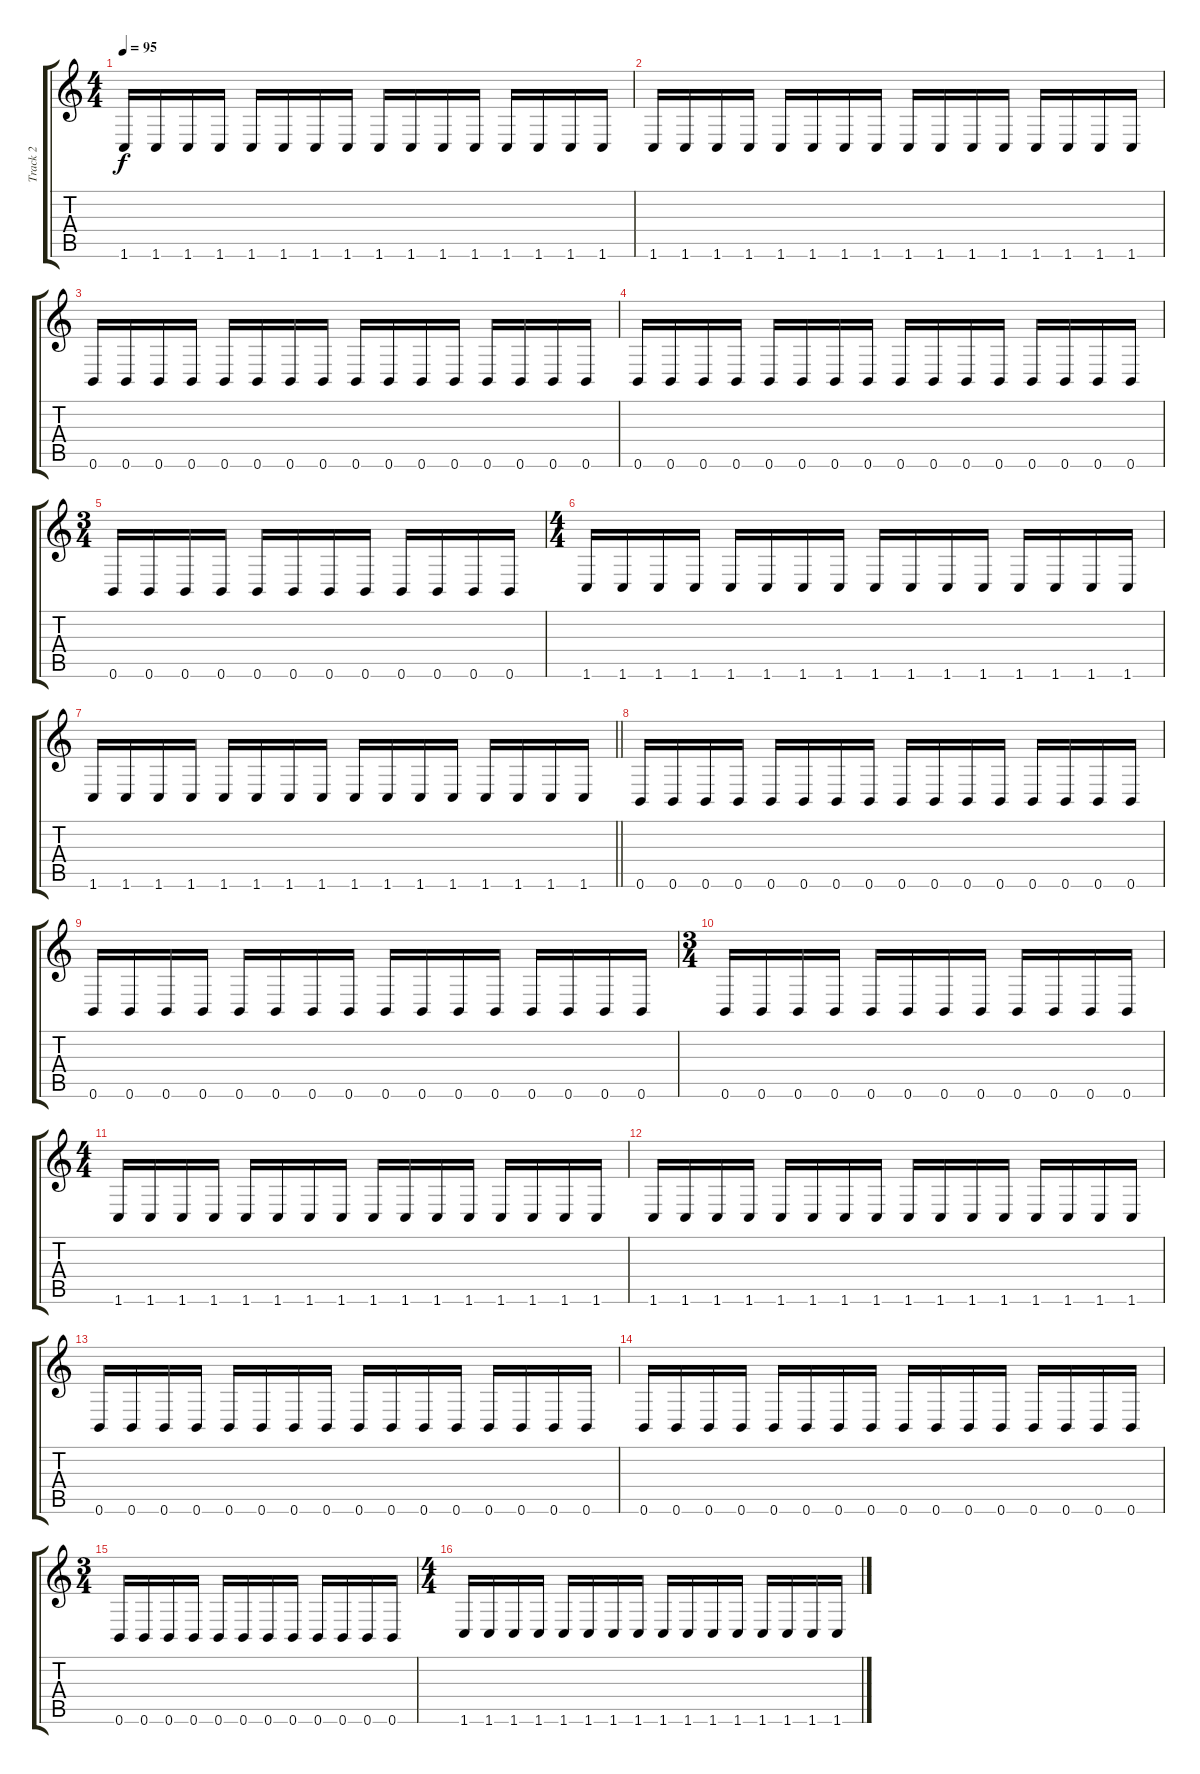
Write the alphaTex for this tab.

\track ("Track 2" "Track 2") {instrument distortionguitar}
\staff {score tabs}
\tuning (Db4 Ab3 E3 B2 Gb2 B1) {hide}
\ts (4 4)
\tempo 95
\clef g2
\ks c
1.6.16{dy f} 1.6.16 1.6.16 1.6.16 1.6.16 1.6.16 1.6.16 1.6.16 1.6.16 1.6.16 1.6.16 1.6.16 1.6.16 1.6.16 1.6.16 1.6.16 |
1.6.16 1.6.16 1.6.16 1.6.16 1.6.16 1.6.16 1.6.16 1.6.16 1.6.16 1.6.16 1.6.16 1.6.16 1.6.16 1.6.16 1.6.16 1.6.16 |
0.6.16 0.6.16 0.6.16 0.6.16 0.6.16 0.6.16 0.6.16 0.6.16 0.6.16 0.6.16 0.6.16 0.6.16 0.6.16 0.6.16 0.6.16 0.6.16 |
0.6.16 0.6.16 0.6.16 0.6.16 0.6.16 0.6.16 0.6.16 0.6.16 0.6.16 0.6.16 0.6.16 0.6.16 0.6.16 0.6.16 0.6.16 0.6.16 |
\ts (3 4)
0.6.16 0.6.16 0.6.16 0.6.16 0.6.16 0.6.16 0.6.16 0.6.16 0.6.16 0.6.16 0.6.16 0.6.16 |
\ts (4 4)
1.6.16 1.6.16 1.6.16 1.6.16 1.6.16 1.6.16 1.6.16 1.6.16 1.6.16 1.6.16 1.6.16 1.6.16 1.6.16 1.6.16 1.6.16 1.6.16 |
\barLineRight lightlight
1.6.16 1.6.16 1.6.16 1.6.16 1.6.16 1.6.16 1.6.16 1.6.16 1.6.16 1.6.16 1.6.16 1.6.16 1.6.16 1.6.16 1.6.16 1.6.16 |
0.6.16 0.6.16 0.6.16 0.6.16 0.6.16 0.6.16 0.6.16 0.6.16 0.6.16 0.6.16 0.6.16 0.6.16 0.6.16 0.6.16 0.6.16 0.6.16 |
0.6.16 0.6.16 0.6.16 0.6.16 0.6.16 0.6.16 0.6.16 0.6.16 0.6.16 0.6.16 0.6.16 0.6.16 0.6.16 0.6.16 0.6.16 0.6.16 |
\ts (3 4)
0.6.16 0.6.16 0.6.16 0.6.16 0.6.16 0.6.16 0.6.16 0.6.16 0.6.16 0.6.16 0.6.16 0.6.16 |
\ts (4 4)
1.6.16 1.6.16 1.6.16 1.6.16 1.6.16 1.6.16 1.6.16 1.6.16 1.6.16 1.6.16 1.6.16 1.6.16 1.6.16 1.6.16 1.6.16 1.6.16 |
1.6.16 1.6.16 1.6.16 1.6.16 1.6.16 1.6.16 1.6.16 1.6.16 1.6.16 1.6.16 1.6.16 1.6.16 1.6.16 1.6.16 1.6.16 1.6.16 |
0.6.16 0.6.16 0.6.16 0.6.16 0.6.16 0.6.16 0.6.16 0.6.16 0.6.16 0.6.16 0.6.16 0.6.16 0.6.16 0.6.16 0.6.16 0.6.16 |
0.6.16 0.6.16 0.6.16 0.6.16 0.6.16 0.6.16 0.6.16 0.6.16 0.6.16 0.6.16 0.6.16 0.6.16 0.6.16 0.6.16 0.6.16 0.6.16 |
\ts (3 4)
0.6.16 0.6.16 0.6.16 0.6.16 0.6.16 0.6.16 0.6.16 0.6.16 0.6.16 0.6.16 0.6.16 0.6.16 |
\ts (4 4)
1.6.16 1.6.16 1.6.16 1.6.16 1.6.16 1.6.16 1.6.16 1.6.16 1.6.16 1.6.16 1.6.16 1.6.16 1.6.16 1.6.16 1.6.16 1.6.16
